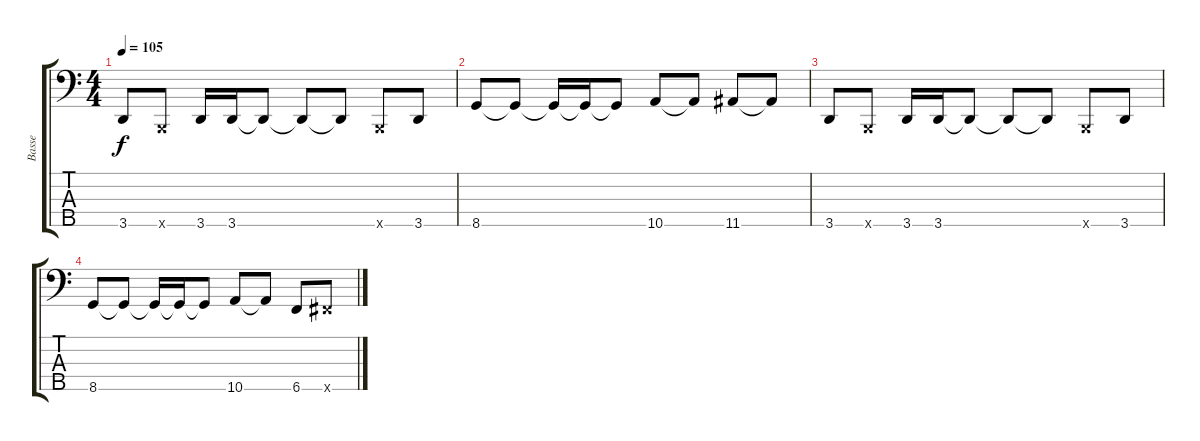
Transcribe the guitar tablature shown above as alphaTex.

\track ("Basse" "Basse") {instrument electricbassfinger}
\staff {score tabs}
\tuning (G2 D2 A1 E1 B0) {hide}
\ts (4 4)
\tempo 105
\clef f4
\ks c
3.5.8{dy f} 0.5{x}.8 3.5.16 3.5.16 3.5{t}.8 3.5{t}.8 3.5{t}.8 0.5{x}.8 3.5.8 |
8.5.8 8.5{t}.8 8.5{t}.16 8.5{t}.16 8.5{t}.8 10.5.8 10.5{t}.8 11.5.8 11.5{t}.8 |
3.5.8 0.5{x}.8 3.5.16 3.5.16 3.5{t}.8 3.5{t}.8 3.5{t}.8 0.5{x}.8 3.5.8 |
8.5.8 8.5{t}.8 8.5{t}.16 8.5{t}.16 8.5{t}.8 10.5.8 10.5{t}.8 6.5.8 7.5{x}.8
